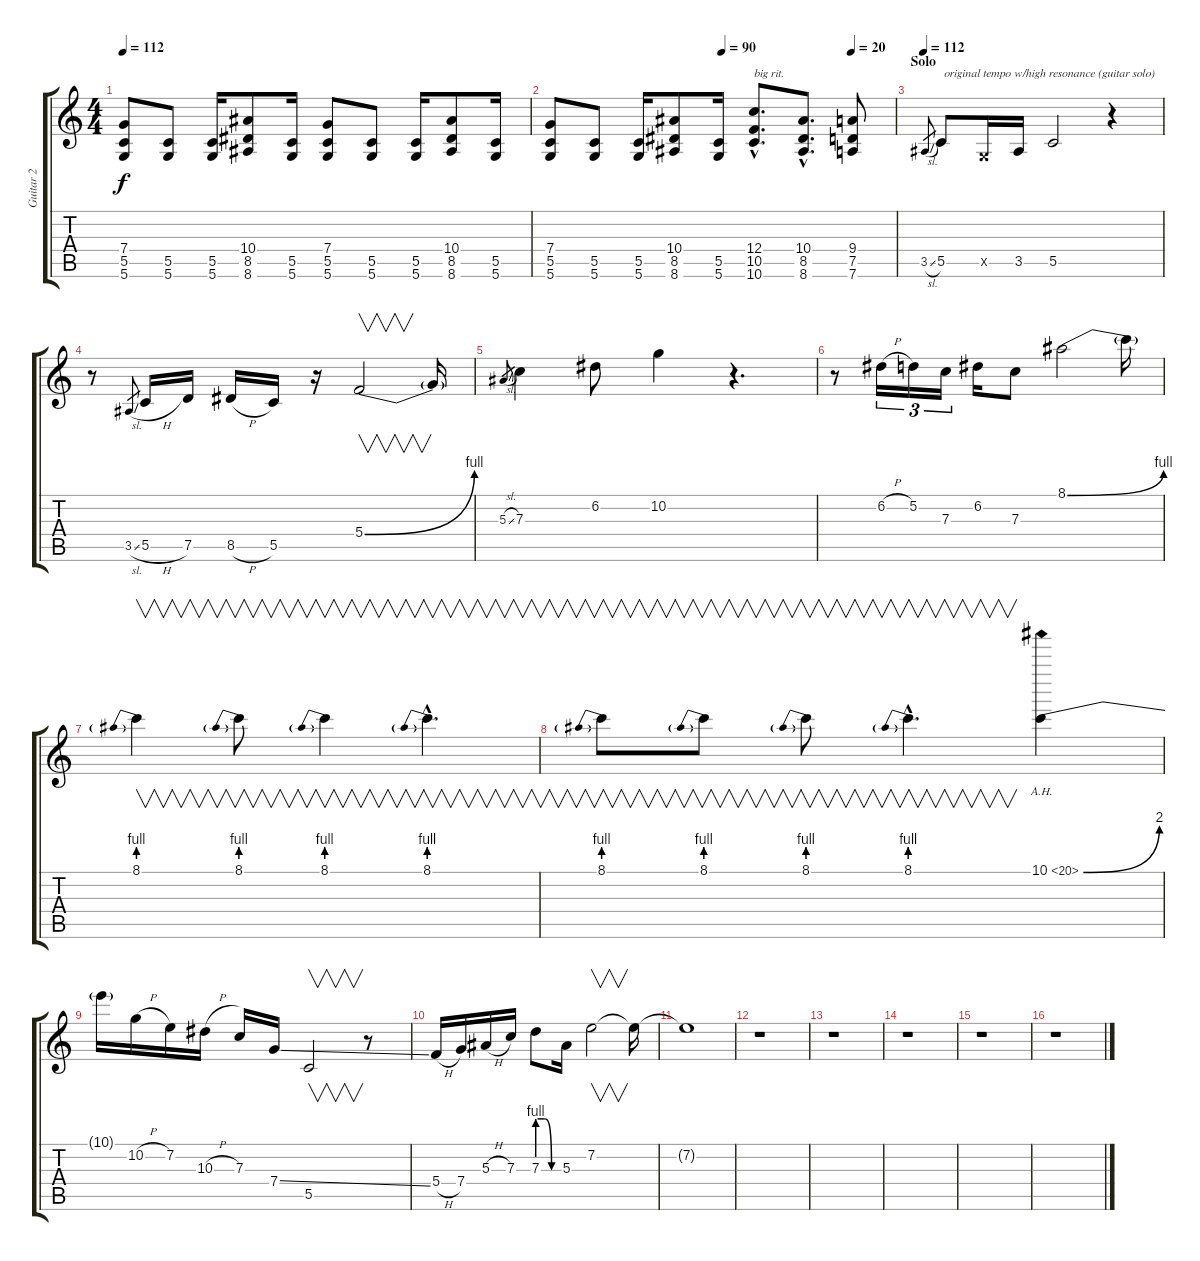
\track ("Guitar 2" "Guitar 2") {instrument distortionguitar}
\staff {score tabs}
\tuning (D4 A3 F3 C3 G2 D2) {hide}
\ts (4 4)
\tempo 112
\clef g2
\ks c
(7.4 5.5 5.6).8{dy f} (5.5 5.6).8 (5.5 5.6).16 (10.4 8.5 8.6).8 (5.5 5.6).16 (7.4 5.5 5.6).8 (5.5 5.6).8 (5.5 5.6).16 (10.4 8.5 8.6).8 (5.5 5.6).16 |
\tempo (90 0.5)
\tempo (20 0.875)
(7.4 5.5 5.6).8 (5.5 5.6).8 (5.5 5.6).16 (10.4 8.5 8.6).8 (5.5 5.6).16 (12.4{hac} 10.5{hac} 10.6{hac}).8{d txt "big rit."} (10.4{hac} 8.5{hac} 8.6{hac}).8{d} (9.4 7.5 7.6).8 |
\section ("" "Solo")
\tempo 112
3.5{sl}.8{gr} 5.5.8{txt " original tempo w/high resonance (guitar solo)"} 0.5{x}.16 3.5.16 5.5.2 r.4 |
r.8 3.5{sl}.8{gr} 5.5{h}.16 7.5.16 8.5{h}.16 5.5.16 r.16 5.4{be (bend 0 0 60 4)}.2{v} 5.4{t}.16 |
5.3{sl}.8{gr} 7.3.4 6.2.8 10.2.4 r.4{d} |
r.8 6.2{h}.16{tu (3 2)} 5.2.16{tu (3 2)} 7.3.16{tu (3 2)} 6.2.16 7.3.8 8.1{be (bend 0 0 60 4)}.2 8.1{t}.16 |
8.1{be (prebend 0 4 60 4)}.4{v} 8.1{be (prebend 0 4 60 4)}.8{v} 8.1{be (prebend 0 4 60 4)}.4{v} 8.1{be (prebend 0 4 60 4) hac}.4{v d} |
8.1{be (prebend 0 4 60 4)}.8{v} 8.1{be (prebend 0 4 60 4)}.8{v} 8.1{be (prebend 0 4 60 4)}.8{v} 8.1{be (prebend 0 4 60 4) hac}.4{v d} 10.1{be (bend 0 0 60 8) ah 10}.4 |
10.1{t}.16 10.2{h}.16 7.2.16 10.3{h}.16 7.3.16 7.4{ss}.16 5.5.2{v} r.8 |
5.4{h}.16 7.4.16 5.3{h}.16 7.3.16 7.3{be (custom 0 4 20 4 40 0 60 0)}.8 5.3.16 7.2.2{v} 7.2{t}.16 |
7.2{t}.1 |
r.1 |
r.1 |
r.1 |
r.1 |
r.1
